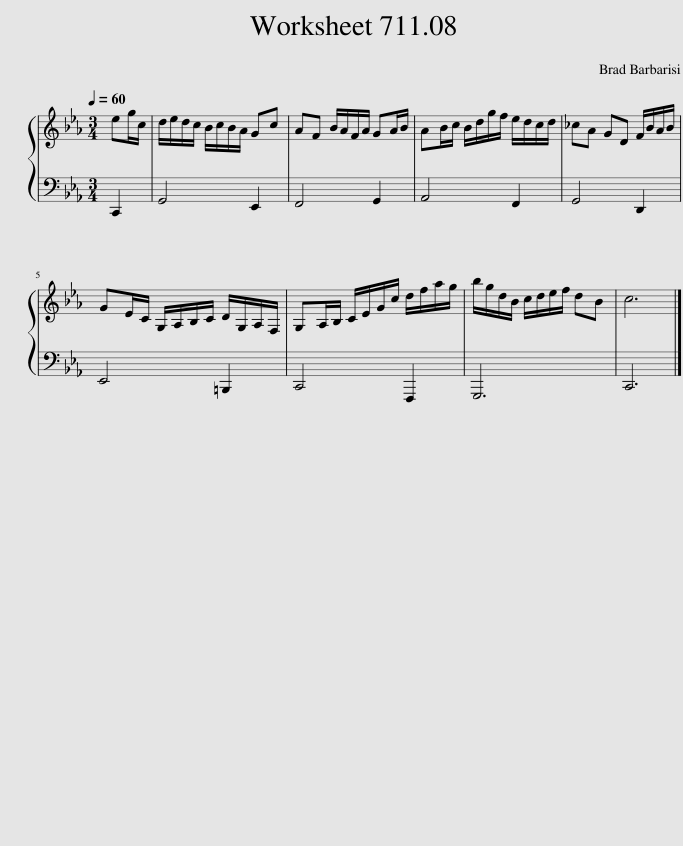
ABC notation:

X:1
%%score { 1 | 2 }
L:1/8
Q:1/4=60
M:3/4
I:linebreak $
K:Eb
V:1 treble
V:2 bass
V:1
 eg/c/ | d/e/d/c/ B/c/B/A/ Gc | AF B/A/F/A/ GA/B/ | AB/c/ B/d/g/f/ e/d/c/d/ | _cA GD F/B/A/B/ |$ %5
 GE/C/ G,/A,/B,/C/ D/G,/A,/F,/ | G,A,/B,/ C/E/G/c/ d/f/a/g/ | b/g/d/B/ c/d/e/f/ dB | c6 |] %9
V:2
 C,,2 | G,,4 E,,2 | F,,4 G,,2 | A,,4 F,,2 | G,,4 D,,2 |$ %5
 E,,4 =B,,,2 | C,,4 F,,,2 | G,,,6 | C,,6 |] %9
